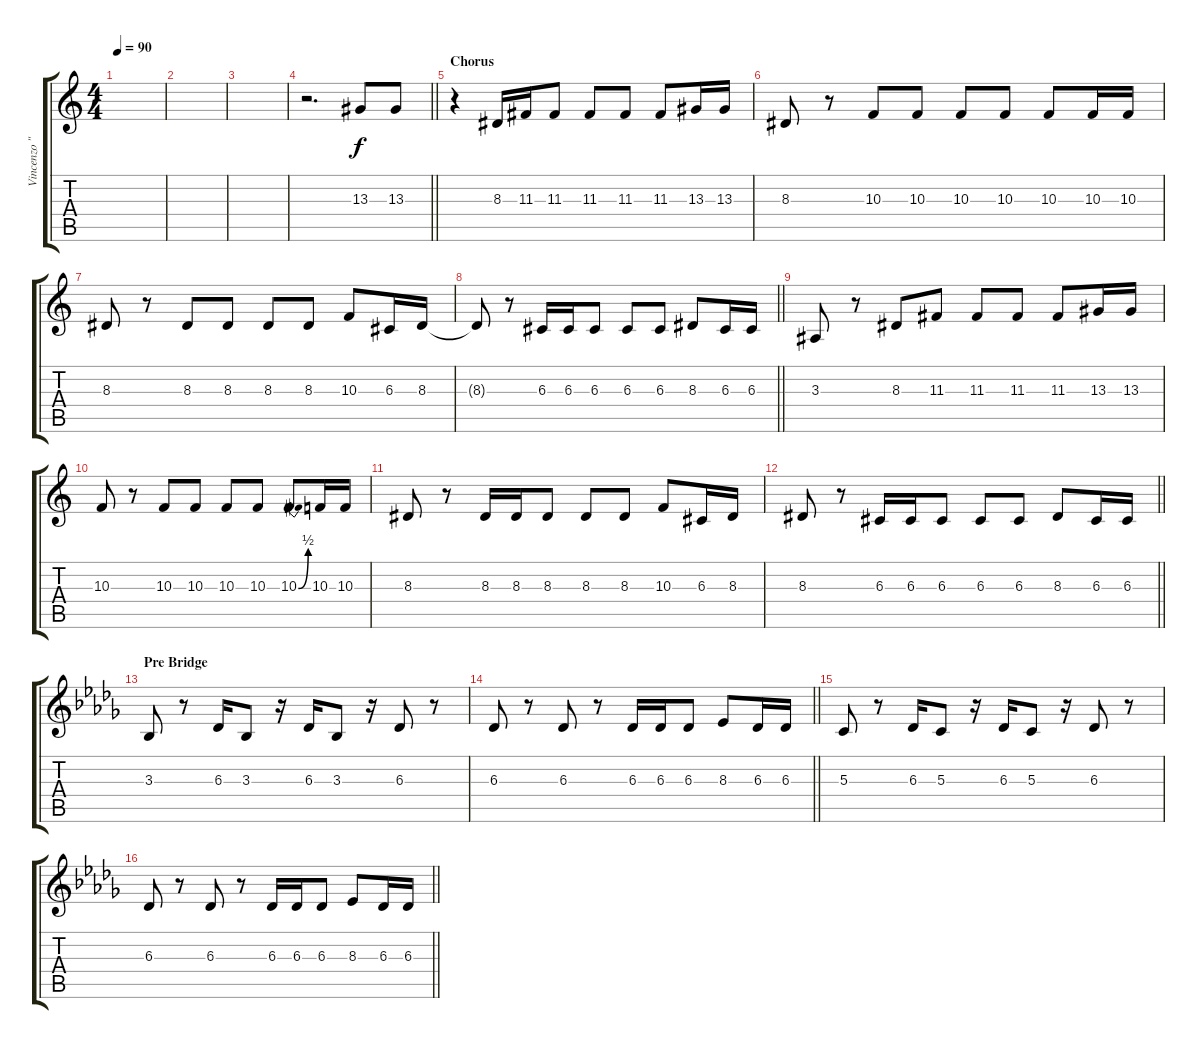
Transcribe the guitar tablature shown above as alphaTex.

\track ("Vincenzo \"Vinx\" Cristi (Vocals)" "Vincenzo \"") {instrument oboe}
\staff {score tabs}
\tuning (E4 B3 G3 D3 A2 E2) {hide}
\ts (4 4)
\tempo 90
\clef g2
\ks c
|
|
|
\barLineRight lightlight
r.2{d} 13.3.8 13.3.8 |
\section ("" "Chorus")
r.4 8.3.16 11.3.16 11.3.8 11.3.8 11.3.8 11.3.8 13.3.16 13.3.16 |
8.3.8 r.8 10.3.8 10.3.8 10.3.8 10.3.8 10.3.8 10.3.16 10.3.16 |
8.3.8 r.8 8.3.8 8.3.8 8.3.8 8.3.8 10.3.8 6.3.16 8.3.16 |
\barLineRight lightlight
8.3{t}.8 r.8 6.3.16 6.3.16 6.3.8 6.3.8 6.3.8 8.3.8 6.3.16 6.3.16 |
3.3.8 r.8 8.3.8 11.3.8 11.3.8 11.3.8 11.3.8 13.3.16 13.3.16 |
10.3.8 r.8 10.3.8 10.3.8 10.3.8 10.3.8 10.3{be (bend 0 0 60 2)}.8 10.3.16 10.3.16 |
8.3.8 r.8 8.3.16 8.3.16 8.3.8 8.3.8 8.3.8 10.3.8 6.3.16 8.3.16 |
\barLineRight lightlight
8.3.8 r.8 6.3.16 6.3.16 6.3.8 6.3.8 6.3.8 8.3.8 6.3.16 6.3.16 |
\section ("" "Pre Bridge")
\ks db
3.3.8 r.8 6.3.16 3.3.8 r.16 6.3.16 3.3.8 r.16 6.3.8 r.8 |
\barLineRight lightlight
6.3.8 r.8 6.3.8 r.8 6.3.16 6.3.16 6.3.8 8.3.8 6.3.16 6.3.16 |
5.3.8 r.8 6.3.16 5.3.8 r.16 6.3.16 5.3.8 r.16 6.3.8 r.8 |
\barLineRight lightlight
6.3.8 r.8 6.3.8 r.8 6.3.16 6.3.16 6.3.8 8.3.8 6.3.16 6.3.16
